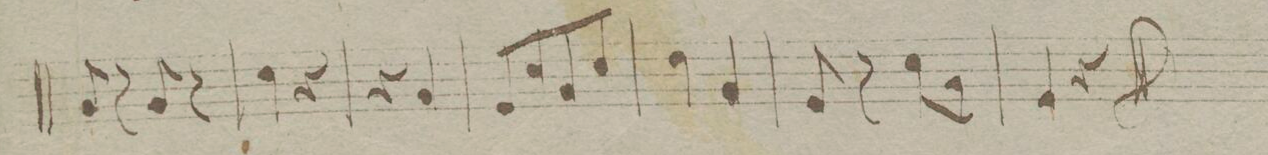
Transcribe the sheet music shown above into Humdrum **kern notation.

**kern	**dynam
*I"Corno 2do in F.	*
*clefG2	*
*k[b-e-a-]	*
*M2/4	*
8B-/	.
8r	.
8B-/	.
8r	.
=188	=188
4e-\	.
4r	.
=189	=189
4r	.
4B-/	.
=190	=190
8G/L	.
8e-/	.
8B-/	.
8e-/J	.
=191	=191
4f\	.
4B-/	.
=192	=192
8G/	.
8r	.
8e-\L	.
8B-\J	.
=193	=193
4G/	.
4r	.
==	==
*-	*-
